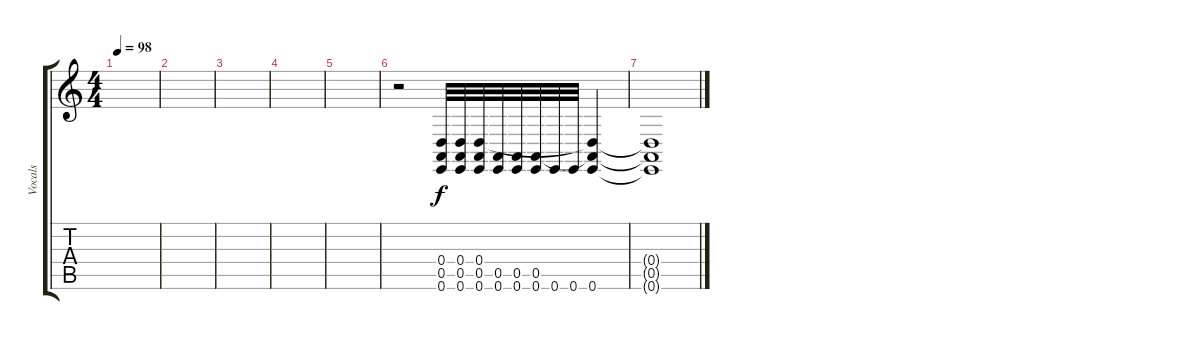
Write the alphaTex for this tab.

\track ("Vocals" "Vocals") {instrument frenchhorn}
\staff {score tabs}
\tuning (E4 B3 G3 D3 A2 E2) {hide}
\ts (4 4)
\tempo 98
\clef g2
\ks c
|
|
|
|
|
r.2 (0.4 0.5 0.6).32{instrument gunshot} (0.4 0.5 0.6).32 (0.4 0.5 0.6).32 (0.5 0.6).32 (0.5 0.6).32 (0.5 0.6).32 0.6.32 0.6.32 (0.4{t} 0.5{t} 0.6).4 |
(0.4{t} 0.5{t} 0.6{t}).1
